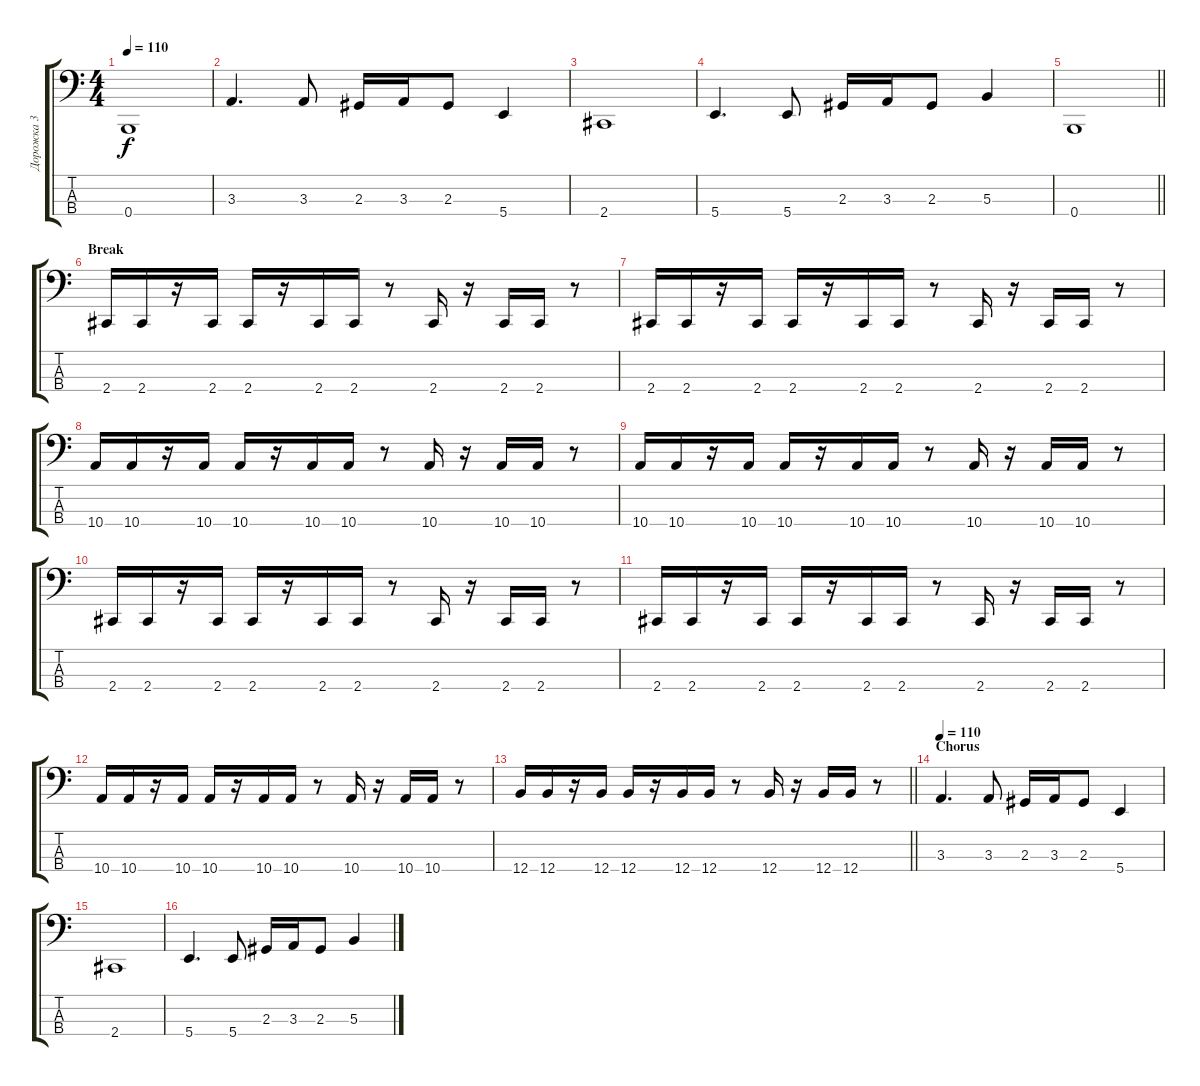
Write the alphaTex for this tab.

\track ("Дорожка 3" "Дорожка 3") {instrument electricbassfinger}
\staff {score tabs}
\tuning (E2 B1 Gb1 B0) {hide}
\ts (4 4)
\tempo 110
\clef f4
\ks c
0.4.1{dy f} |
3.3.4{d} 3.3.8 2.3.16 3.3.16 2.3.8 5.4.4 |
2.4.1 |
5.4.4{d} 5.4.8 2.3.16 3.3.16 2.3.8 5.3.4 |
\barLineRight lightlight
0.4.1 |
\section ("" "Break")
2.4.16 2.4.16 r.16 2.4.16 2.4.16 r.16 2.4.16 2.4.16 r.8 2.4.16 r.16 2.4.16 2.4.16 r.8 |
2.4.16 2.4.16 r.16 2.4.16 2.4.16 r.16 2.4.16 2.4.16 r.8 2.4.16 r.16 2.4.16 2.4.16 r.8 |
10.4.16 10.4.16 r.16 10.4.16 10.4.16 r.16 10.4.16 10.4.16 r.8 10.4.16 r.16 10.4.16 10.4.16 r.8 |
10.4.16 10.4.16 r.16 10.4.16 10.4.16 r.16 10.4.16 10.4.16 r.8 10.4.16 r.16 10.4.16 10.4.16 r.8 |
2.4.16 2.4.16 r.16 2.4.16 2.4.16 r.16 2.4.16 2.4.16 r.8 2.4.16 r.16 2.4.16 2.4.16 r.8 |
2.4.16 2.4.16 r.16 2.4.16 2.4.16 r.16 2.4.16 2.4.16 r.8 2.4.16 r.16 2.4.16 2.4.16 r.8 |
10.4.16 10.4.16 r.16 10.4.16 10.4.16 r.16 10.4.16 10.4.16 r.8 10.4.16 r.16 10.4.16 10.4.16 r.8 |
\barLineRight lightlight
12.4.16 12.4.16 r.16 12.4.16 12.4.16 r.16 12.4.16 12.4.16 r.8 12.4.16 r.16 12.4.16 12.4.16 r.8 |
\section ("" "Chorus")
\tempo 110
3.3.4{d} 3.3.8 2.3.16 3.3.16 2.3.8 5.4.4 |
2.4.1 |
5.4.4{d} 5.4.8 2.3.16 3.3.16 2.3.8 5.3.4
